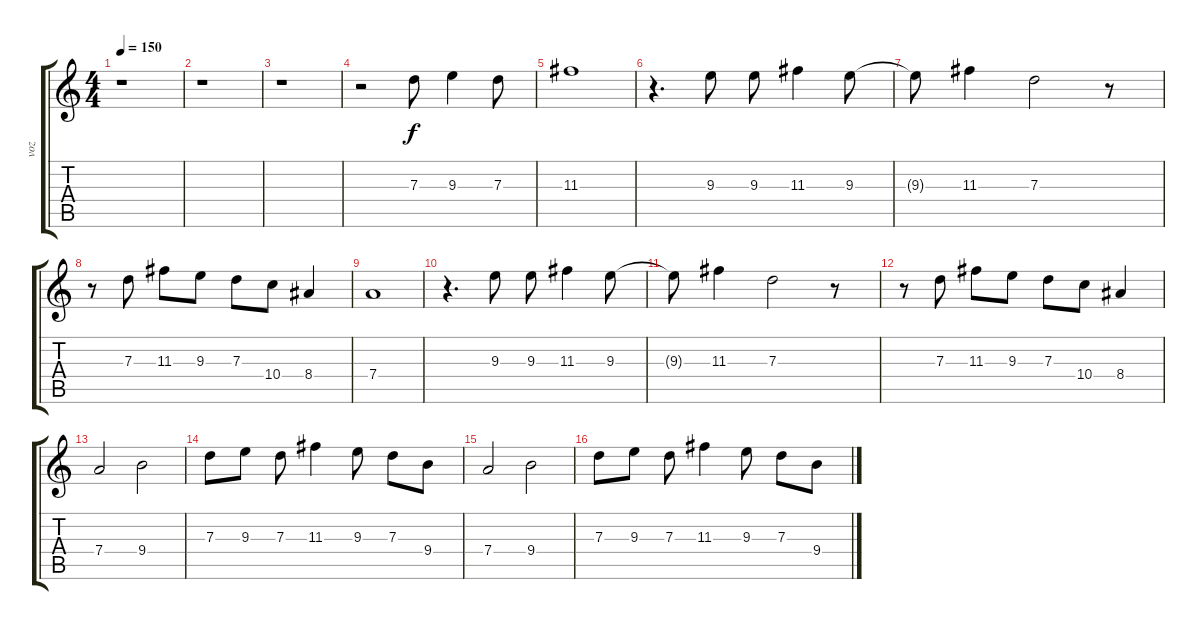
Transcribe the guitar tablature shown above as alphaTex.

\track ("voz" "voz") {instrument acousticguitarnylon}
\staff {score tabs}
\tuning (E4 B3 G3 D3 A2 E2) {hide}
\ts (4 4)
\tempo 150
\clef g2
\ks c
r.1{dy f instrument acousticguitarnylon} |
r.1 |
r.1 |
r.2 7.3.8 9.3.4 7.3.8 |
11.3.1 |
r.4{d} 9.3.8 9.3.8 11.3.4 9.3.8 |
9.3{t}.8 11.3.4 7.3.2 r.8 |
r.8 7.3.8 11.3.8 9.3.8 7.3.8 10.4.8 8.4.4 |
7.4.1 |
r.4{d} 9.3.8 9.3.8 11.3.4 9.3.8 |
9.3{t}.8 11.3.4 7.3.2 r.8 |
r.8 7.3.8 11.3.8 9.3.8 7.3.8 10.4.8 8.4.4 |
7.4.2 9.4.2 |
7.3.8 9.3.8 7.3.8 11.3.4 9.3.8 7.3.8 9.4.8 |
7.4.2 9.4.2 |
7.3.8 9.3.8 7.3.8 11.3.4 9.3.8 7.3.8 9.4.8
